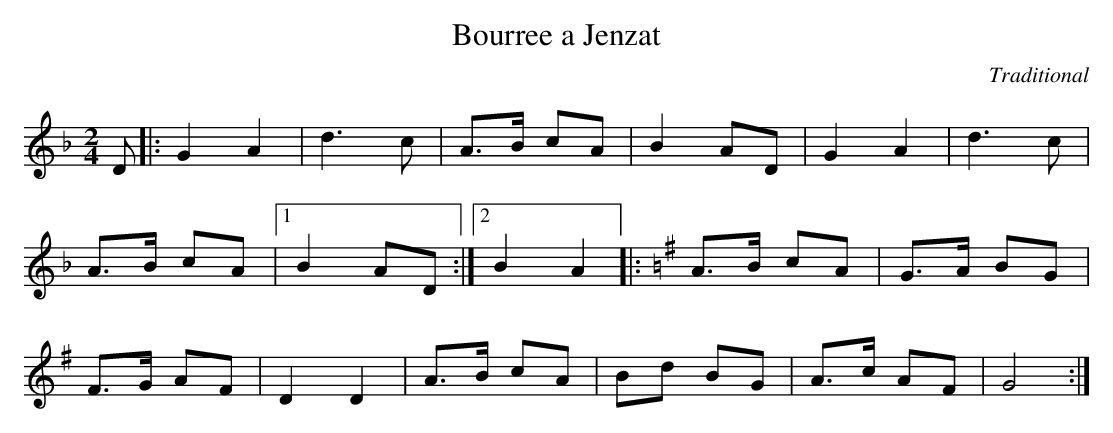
X:1
T:Bourree a Jenzat
M:2/4
L:1/8
C:Traditional
K:D minor
D |: G2 A2 | d3 c | A>B cA | B2 AD | G2 A2 | d3 c |
A>B cA |1B2 AD :|2 B2 A2|:[K:G] A>B cA | G>A BG |
F>G AF | D2 D2 | A>B cA | Bd BG | A>c AF | G4 :|
